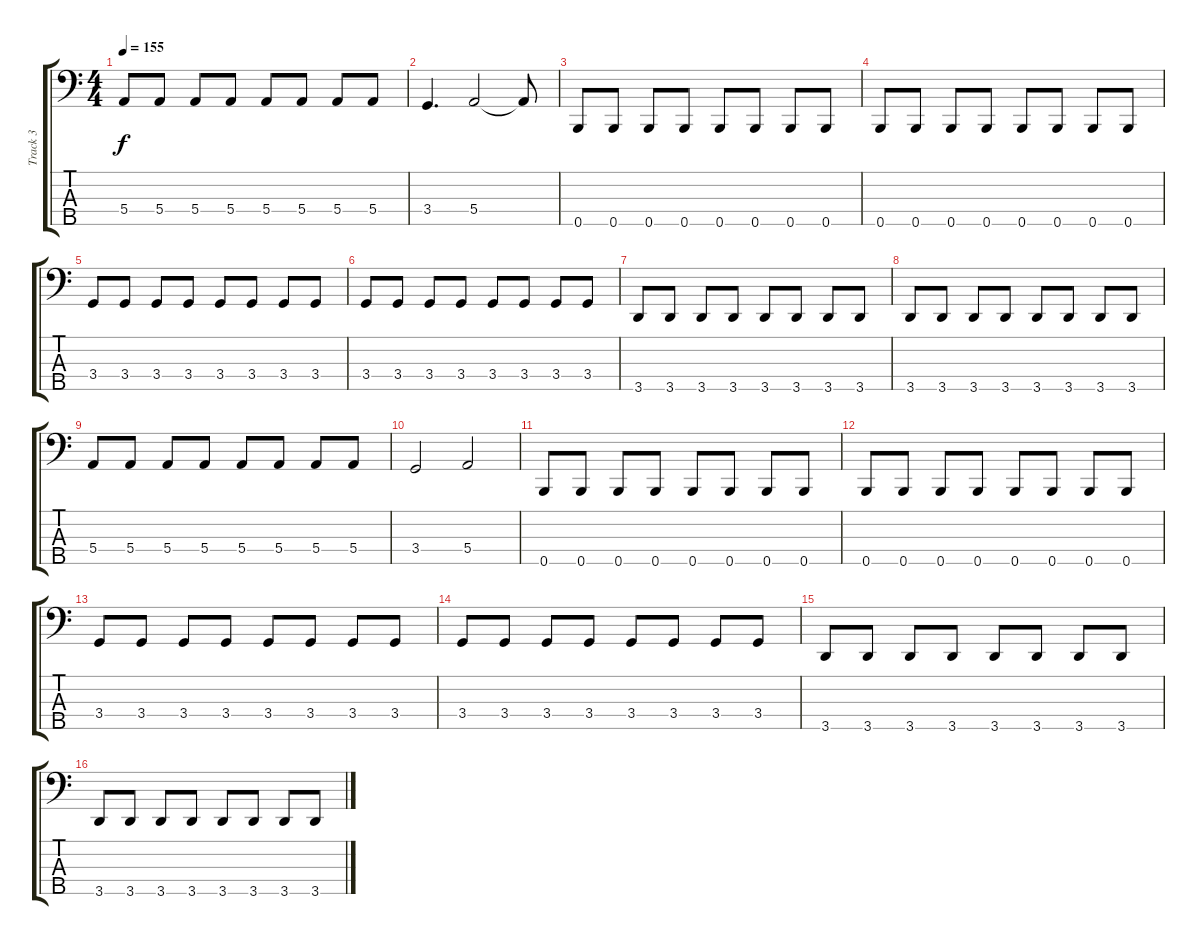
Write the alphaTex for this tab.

\track ("Track 3" "Track 3") {instrument slapbass2}
\staff {score tabs}
\tuning (Gb2 D2 A1 E1 B0) {hide}
\ts (4 4)
\tempo 155
\clef f4
\ks c
5.4.8{dy f} 5.4.8 5.4.8 5.4.8 5.4.8 5.4.8 5.4.8 5.4.8 |
3.4.4{d} 5.4.2 5.4{t}.8 |
0.5.8 0.5.8 0.5.8 0.5.8 0.5.8 0.5.8 0.5.8 0.5.8 |
0.5.8 0.5.8 0.5.8 0.5.8 0.5.8 0.5.8 0.5.8 0.5.8 |
3.4.8 3.4.8 3.4.8 3.4.8 3.4.8 3.4.8 3.4.8 3.4.8 |
3.4.8 3.4.8 3.4.8 3.4.8 3.4.8 3.4.8 3.4.8 3.4.8 |
3.5.8 3.5.8 3.5.8 3.5.8 3.5.8 3.5.8 3.5.8 3.5.8 |
3.5.8 3.5.8 3.5.8 3.5.8 3.5.8 3.5.8 3.5.8 3.5.8 |
5.4.8 5.4.8 5.4.8 5.4.8 5.4.8 5.4.8 5.4.8 5.4.8 |
3.4.2 5.4.2 |
0.5.8 0.5.8 0.5.8 0.5.8 0.5.8 0.5.8 0.5.8 0.5.8 |
0.5.8 0.5.8 0.5.8 0.5.8 0.5.8 0.5.8 0.5.8 0.5.8 |
3.4.8 3.4.8 3.4.8 3.4.8 3.4.8 3.4.8 3.4.8 3.4.8 |
3.4.8 3.4.8 3.4.8 3.4.8 3.4.8 3.4.8 3.4.8 3.4.8 |
3.5.8 3.5.8 3.5.8 3.5.8 3.5.8 3.5.8 3.5.8 3.5.8 |
3.5.8 3.5.8 3.5.8 3.5.8 3.5.8 3.5.8 3.5.8 3.5.8
